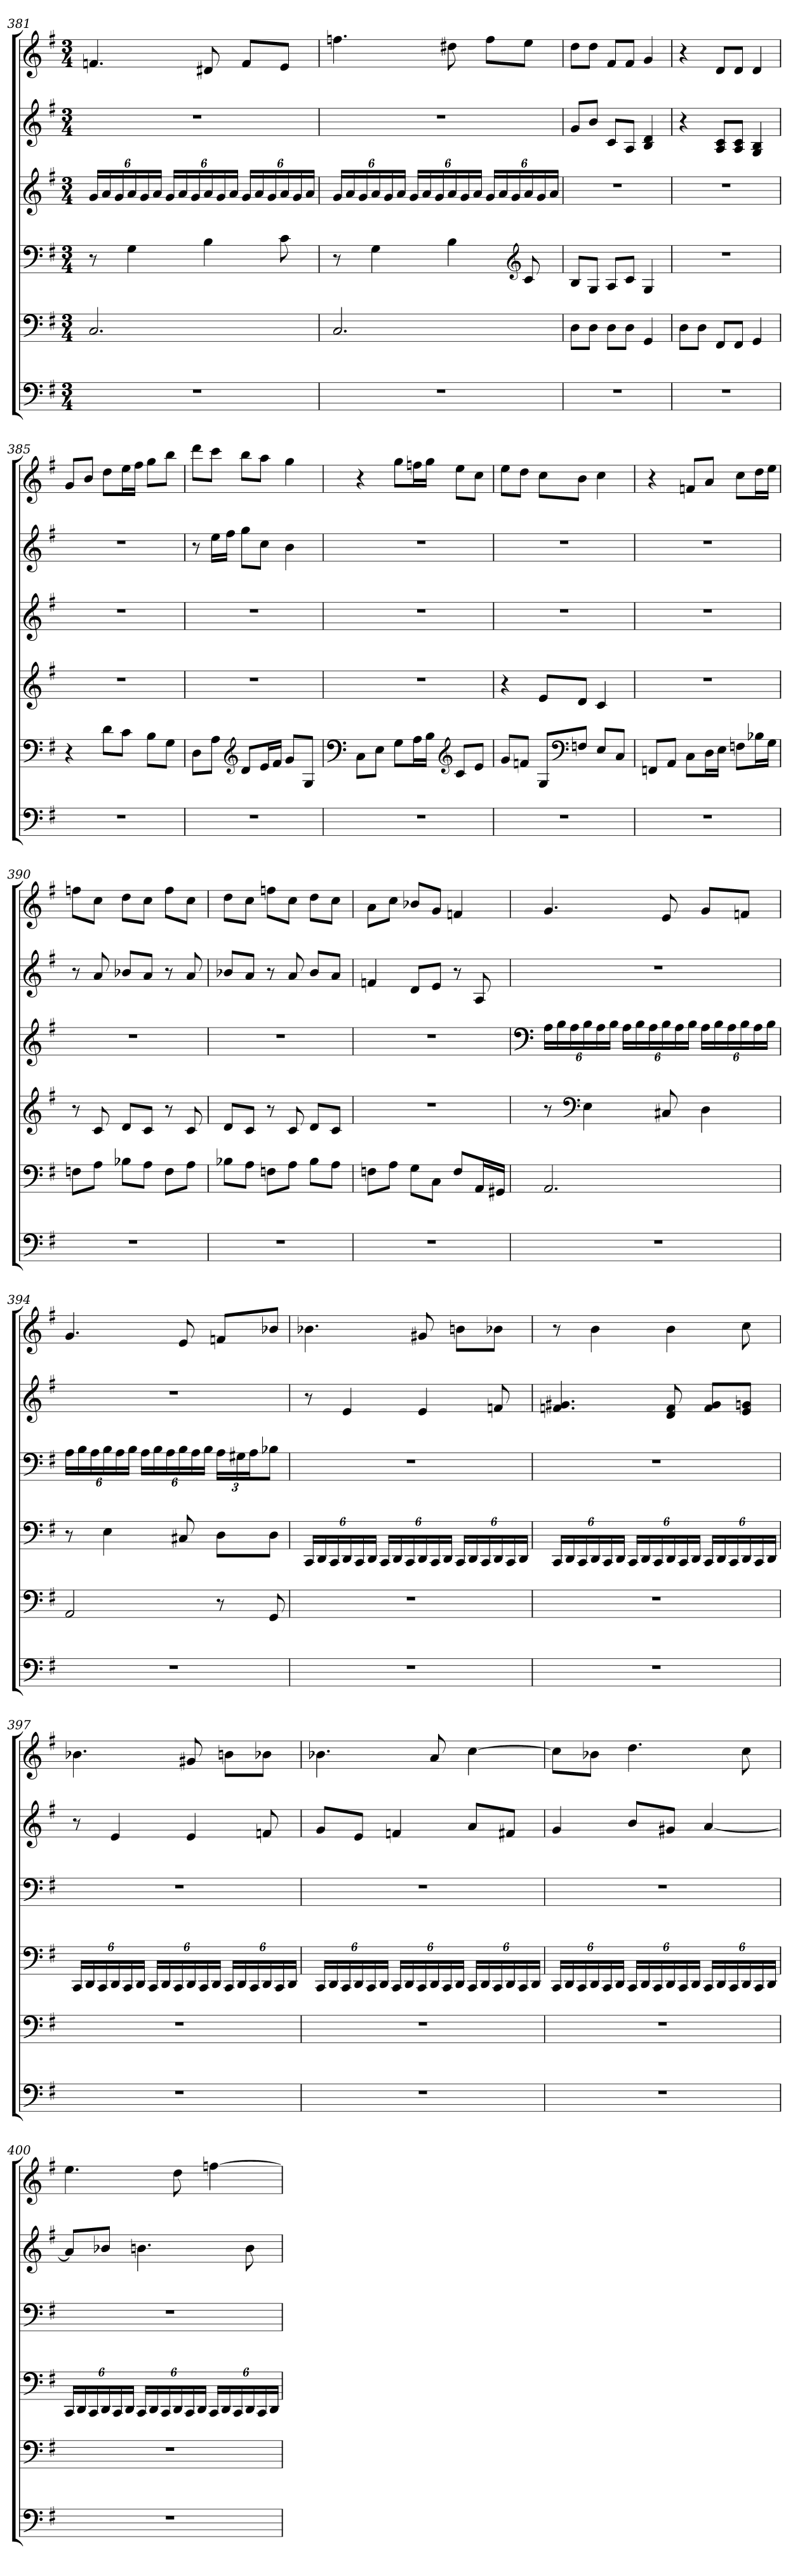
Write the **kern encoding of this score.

**kern	**kern	**kern	**kern	**kern	**kern
*part5	*part5	*part4	*part3	*part2	*part1
*staff6	*staff5	*staff4	*staff3	*staff2	*staff1
!!LO:LB:g=z
*clefF4	*clefF4	*clefF4	*clefG2	*clefG2	*clefG2
*k[f#]	*k[f#]	*k[f#]	*k[f#]	*k[f#]	*k[f#]
*M3/4	*M3/4	*M3/4	*M3/4	*M3/4	*M3/4
*MM118	*MM118	*MM118	*MM118	*MM118	*MM118
*	*	*	*Xbrackettup	*	*
=381	=381	=381	=381	=381	=381
2.r	2.C/	8r	24g/LL	2.r	4.fn/
.	.	.	24a/	.	.
.	.	.	24g/	.	.
.	.	4G\	24a/	.	.
.	.	.	24g/	.	.
.	.	.	24a/JJ	.	.
.	.	.	24g/LL	.	.
.	.	.	24a/	.	.
.	.	.	24g/	.	.
.	.	4B\	24a/	.	8d#X/
.	.	.	24g/	.	.
.	.	.	24a/JJ	.	.
.	.	.	24g/LL	.	8f/L
.	.	.	24a/	.	.
.	.	.	24g/	.	.
.	.	8c\	24a/	.	8e/J
.	.	.	24g/	.	.
.	.	.	24a/JJ	.	.
=382	=382	=382	=382	=382	=382
*	*	*	*	*	*MM118
2.r	2.C/	8r	24g/LL	2.r	4.ffn\
.	.	.	24a/	.	.
.	.	.	24g/	.	.
.	.	4G\	24a/	.	.
.	.	.	24g/	.	.
.	.	.	24a/JJ	.	.
.	.	.	24g/LL	.	.
.	.	.	24a/	.	.
.	.	.	24g/	.	.
.	.	4B\	24a/	.	8dd#X\
.	.	.	24g/	.	.
.	.	.	24a/JJ	.	.
.	.	.	24g/LL	.	8ff\L
.	.	.	24a/	.	.
.	.	.	24g/	.	.
*	*	*clefG2	*	*	*
.	.	8c/	24a/	.	8ee\J
.	.	.	24g/	.	.
.	.	.	24a/JJ	.	.
!!LO:PB:g=z
=383	=383	=383	=383	=383	=383
*	*	*	*	*	*MM118
2.r	8D\L	8B/L	2.r	8g/L	8dd\L
.	8D\J	8G/J	.	8b/J	8dd\J
.	8D\L	8A/L	.	8c/L	8f#/L
.	8D\J	8c/J	.	8A/J	8f#/J
.	4GG/	4G/	.	4B/ 4d/	4g/
=384	=384	=384	=384	=384	=384
*	*	*	*	*	*MM118
2.r	8D\L	2.r	2.r	4r	4r
.	8D\J	.	.	.	.
.	8FF#/L	.	.	8A/ 8c/L	8d/L
.	8FF#/J	.	.	8A/ 8c/J	8d/J
.	4GG/	.	.	4G/ 4B/	4d/
=385	=385	=385	=385	=385	=385
*	*	*	*	*	*MM118
2.r	4r	2.r	2.r	2.r	8g/L
.	.	.	.	.	8b/J
.	8d\L	.	.	.	8dd\L
.	8c\J	.	.	.	16ee\L
.	.	.	.	.	16ff#\JJ
.	8B\L	.	.	.	8gg\L
.	8G\J	.	.	.	8bb\J
=386	=386	=386	=386	=386	=386
*	*	*	*	*	*MM118
2.r	8D\L	2.r	2.r	8r	8ddd\L
.	8A\J	.	.	16ee\LL	8ccc\J
.	.	.	.	16ff#\JJ	.
*	*clefG2	*	*	*	*
.	8d/L	.	.	8gg\L	8bb\L
.	16e/L	.	.	8cc\J	8aa\J
.	16f#/JJ	.	.	.	.
.	8g/L	.	.	4b\	4gg\
.	8G/J	.	.	.	.
!!LO:LB:g=z
=387	=387	=387	=387	=387	=387
*	*clefF4	*	*	*	*
*	*	*	*	*	*MM118
2.r	8C\L	2.r	2.r	2.r	4r
.	8E\J	.	.	.	.
.	8G\L	.	.	.	8gg\L
.	16A\L	.	.	.	16ffn\L
.	16B\JJ	.	.	.	16gg\JJ
*	*clefG2	*	*	*	*
.	8c/L	.	.	.	8ee\L
.	8e/J	.	.	.	8cc\J
=388	=388	=388	=388	=388	=388
*	*	*	*	*	*MM118
2.r	8g/L	4r	2.r	2.r	8ee\L
.	8fn/J	.	.	.	8dd\J
.	8G/L	8e/L	.	.	8cc\L
*	*clefF4	*	*	*	*
.	8Fn/J	8d/J	.	.	8b\J
.	8E/L	4c/	.	.	4cc\
.	8C/J	.	.	.	.
=389	=389	=389	=389	=389	=389
*	*	*	*	*	*MM118
2.r	8FFn/L	2.r	2.r	2.r	4r
.	8AA/J	.	.	.	.
.	8C\L	.	.	.	8fn/L
.	16D\L	.	.	.	8a/J
.	16E\JJ	.	.	.	.
.	8Fn\L	.	.	.	8cc\L
.	16B-X\L	.	.	.	16dd\L
*	*	*	*	*	*MM116
.	16G\JJ	.	.	.	16ee\JJ
=390	=390	=390	=390	=390	=390
*	*	*	*	*	*MM118
2.r	8Fn\L	8r	2.r	8r	8ffn\L
.	8A\J	8c/	.	8a/	8cc\J
.	8B-X\L	8d/L	.	8b-X/L	8dd\L
.	8A\J	8c/J	.	8a/J	8cc\J
*	*	*	*	*	*MM118
.	8F\L	8r	.	8r	8ff\L
.	8A\J	8c/	.	8a/	8cc\J
!!LO:PB:g=z
=391	=391	=391	=391	=391	=391
2.r	8B-X\L	8d/L	2.r	8b-X/L	8dd\L
.	8A\J	8c/J	.	8a/J	8cc\J
*	*	*	*	*	*MM118
.	8Fn\L	8r	.	8r	8ffn\L
.	8A\J	8c/	.	8a/	8cc\J
.	8B-\L	8d/L	.	8b-/L	8dd\L
.	8A\J	8c/J	.	8a/J	8cc\J
=392	=392	=392	=392	=392	=392
*	*	*	*	*	*MM118
2.r	8Fn\L	2.r	2.r	4fn/	8a\L
.	8A\J	.	.	.	8cc\J
.	8G\L	.	.	8d/L	8b-X/L
.	8C\J	.	.	8e/J	8g/J
*	*	*	*	*	*MM116
.	8F/L	.	.	8r	4fn/
.	16AA/L	.	.	8A/	.
.	16GG#X/JJ	.	.	.	.
=393	=393	=393	=393	=393	=393
*	*	*	*clefF4	*	*
*	*	*	*	*	*MM118
2.r	2.AA/	8r	24A\LL	2.r	4.g/
.	.	.	24B\	.	.
.	.	.	24A\	.	.
*	*	*clefF4	*	*	*
.	.	4E\	24B\	.	.
.	.	.	24A\	.	.
.	.	.	24B\JJ	.	.
.	.	.	24A\LL	.	.
.	.	.	24B\	.	.
.	.	.	24A\	.	.
.	.	8C#X/	24B\	.	8e/
.	.	.	24A\	.	.
.	.	.	24B\JJ	.	.
.	.	4D\	24A\LL	.	8g/L
.	.	.	24B\	.	.
.	.	.	24A\	.	.
.	.	.	24B\	.	8fn/J
.	.	.	24A\	.	.
.	.	.	24B\JJ	.	.
!!LO:LB:g=z
=394	=394	=394	=394	=394	=394
*	*	*	*	*	*MM118
2.r	2AA/	8r	24A\LL	2.r	4.g/
.	.	.	24B\	.	.
.	.	.	24A\	.	.
.	.	4E\	24B\	.	.
.	.	.	24A\	.	.
.	.	.	24B\JJ	.	.
.	.	.	24A\LL	.	.
.	.	.	24B\	.	.
.	.	.	24A\	.	.
.	.	8C#X/	24B\	.	8e/
.	.	.	24A\	.	.
.	.	.	24B\JJ	.	.
.	8r	8D\L	24A\LL	.	8fn/L
.	.	.	24G#X\	.	.
.	.	.	24A\J	.	.
.	8GG/	8D\J	8B-X\J	.	8b-X/J
=395	=395	=395	=395	=395	=395
*	*	*Xbrackettup	*	*	*
*	*	*	*	*	*MM118
2.r	2.r	24CC/LL	2.r	8r	4.b-X\
.	.	24DD/	.	.	.
.	.	24CC/	.	.	.
.	.	24DD/	.	4e/	.
.	.	24CC/	.	.	.
.	.	24DD/JJ	.	.	.
.	.	24CC/LL	.	.	.
.	.	24DD/	.	.	.
.	.	24CC/	.	.	.
.	.	24DD/	.	4e/	8g#X/
.	.	24CC/	.	.	.
.	.	24DD/JJ	.	.	.
.	.	24CC/LL	.	.	8bn\L
.	.	24DD/	.	.	.
.	.	24CC/	.	.	.
.	.	24DD/	.	8fn/	8b-X\J
.	.	24CC/	.	.	.
.	.	24DD/JJ	.	.	.
!!LO:PB:g=z
=396	=396	=396	=396	=396	=396
*	*	*	*	*	*MM118
2.r	2.r	24CC/LL	2.r	4.fn/ 4.g#X/	8r
.	.	24DD/	.	.	.
.	.	24CC/	.	.	.
.	.	24DD/	.	.	4b\
.	.	24CC/	.	.	.
.	.	24DD/JJ	.	.	.
.	.	24CC/LL	.	.	.
.	.	24DD/	.	.	.
.	.	24CC/	.	.	.
.	.	24DD/	.	8d/ 8f/	4b\
.	.	24CC/	.	.	.
.	.	24DD/JJ	.	.	.
.	.	24CC/LL	.	8f/ 8g#/L	.
.	.	24DD/	.	.	.
.	.	24CC/	.	.	.
.	.	24DD/	.	8e/ 8gn/J	8cc\
.	.	24CC/	.	.	.
.	.	24DD/JJ	.	.	.
!!LO:LB:g=z
=397	=397	=397	=397	=397	=397
*	*	*	*	*	*MM118
2.r	2.r	24CC/LL	2.r	8r	4.b-X\
.	.	24DD/	.	.	.
.	.	24CC/	.	.	.
.	.	24DD/	.	4e/	.
.	.	24CC/	.	.	.
.	.	24DD/JJ	.	.	.
.	.	24CC/LL	.	.	.
.	.	24DD/	.	.	.
.	.	24CC/	.	.	.
.	.	24DD/	.	4e/	8g#X/
.	.	24CC/	.	.	.
.	.	24DD/JJ	.	.	.
.	.	24CC/LL	.	.	8bn\L
.	.	24DD/	.	.	.
.	.	24CC/	.	.	.
.	.	24DD/	.	8fn/	8b-X\J
.	.	24CC/	.	.	.
.	.	24DD/JJ	.	.	.
!!LO:PB:g=z
=398	=398	=398	=398	=398	=398
*	*	*	*	*	*MM118
2.r	2.r	24CC/LL	2.r	8g/L	4.b-X\
.	.	24DD/	.	.	.
.	.	24CC/	.	.	.
.	.	24DD/	.	8e/J	.
.	.	24CC/	.	.	.
.	.	24DD/JJ	.	.	.
.	.	24CC/LL	.	4fn/	.
.	.	24DD/	.	.	.
.	.	24CC/	.	.	.
.	.	24DD/	.	.	8a/
.	.	24CC/	.	.	.
.	.	24DD/JJ	.	.	.
.	.	24CC/LL	.	8a/L	[4cc\
.	.	24DD/	.	.	.
.	.	24CC/	.	.	.
.	.	24DD/	.	8f#X/J	.
.	.	24CC/	.	.	.
.	.	24DD/JJ	.	.	.
!!LO:LB:g=z
=399	=399	=399	=399	=399	=399
*	*	*	*	*	*MM118
2.r	2.r	24CC/LL	2.r	4g/	8cc\L]
.	.	24DD/	.	.	.
.	.	24CC/	.	.	.
.	.	24DD/	.	.	8b-X\J
.	.	24CC/	.	.	.
.	.	24DD/JJ	.	.	.
.	.	24CC/LL	.	8b/L	4.dd\
.	.	24DD/	.	.	.
.	.	24CC/	.	.	.
.	.	24DD/	.	8g#X/J	.
.	.	24CC/	.	.	.
.	.	24DD/JJ	.	.	.
.	.	24CC/LL	.	[4a/	.
.	.	24DD/	.	.	.
.	.	24CC/	.	.	.
.	.	24DD/	.	.	8cc\
.	.	24CC/	.	.	.
.	.	24DD/JJ	.	.	.
!!LO:PB:g=z
=400	=400	=400	=400	=400	=400
*	*	*	*	*	*MM118
2.r	2.r	24CC/LL	2.r	8a/L]	4.ee\
.	.	24DD/	.	.	.
.	.	24CC/	.	.	.
.	.	24DD/	.	8b-X/J	.
.	.	24CC/	.	.	.
.	.	24DD/JJ	.	.	.
.	.	24CC/LL	.	4.bn\	.
.	.	24DD/	.	.	.
.	.	24CC/	.	.	.
.	.	24DD/	.	.	8dd\
.	.	24CC/	.	.	.
.	.	24DD/JJ	.	.	.
.	.	24CC/LL	.	.	[4ffn\
.	.	24DD/	.	.	.
.	.	24CC/	.	.	.
.	.	24DD/	.	8b\	.
.	.	24CC/	.	.	.
.	.	24DD/JJ	.	.	.
=	=	=	=	=	=
*-	*-	*-	*-	*-	*-
